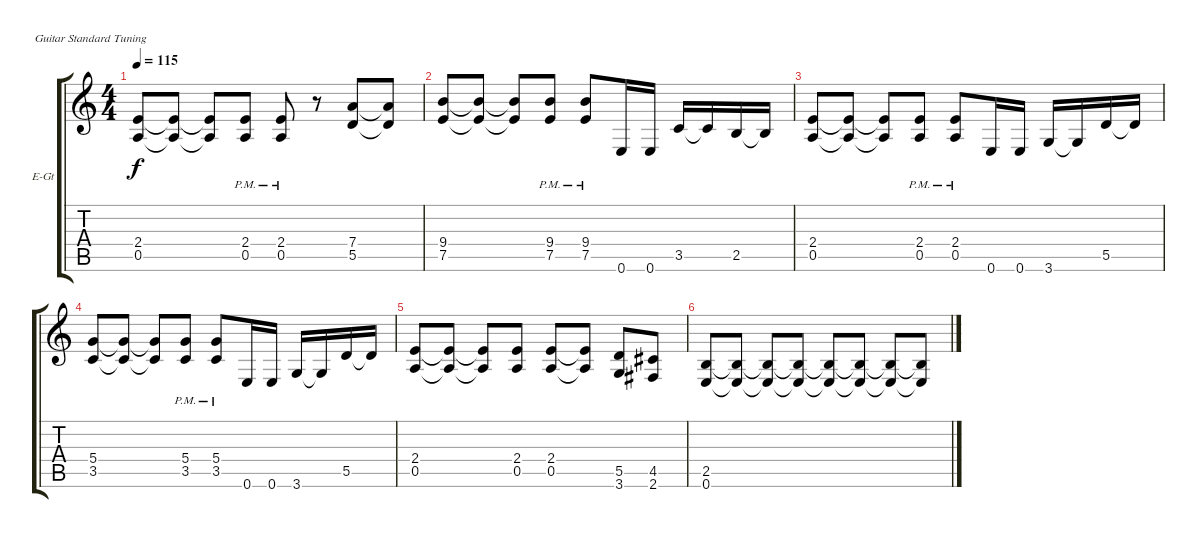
\defaultSystemsLayout 4
\bracketExtendMode groupsimilarinstruments
\firstSystemTrackNameOrientation horizontal
\otherSystemsTrackNameOrientation horizontal
\track ("Electric Guitar" "E-Gt") {instrument distortionguitar}
\staff {score tabs}
\tuning (E4 B3 G3 D3 A2 E2)
\ts (4 4)
\tempo 115
\clef g2
\ks c
(0.5 2.4).8{dy f} (0.5{t} 2.4{t}).8 (0.5{t} 2.4{t}).8 (0.5{pm} 2.4{pm}).8 (0.5{pm} 2.4{pm}).8 r.8 (5.5 7.4).8 (5.5{t} 7.4{t}).8 |
(7.5 9.4).8 (7.5{t} 9.4{t}).8 (7.5{t} 9.4{t}).8 (7.5{pm} 9.4{pm}).8 (7.5{pm} 9.4{pm}).8 0.6.16 0.6.16 3.5.16 3.5{t}.16 2.5.16 2.5{t}.16 |
(0.5 2.4).8 (0.5{t} 2.4{t}).8 (0.5{t} 2.4{t}).8 (0.5{pm} 2.4{pm}).8 (0.5{pm} 2.4{pm}).8 0.6.16 0.6.16 3.6.16 3.6{t}.16 5.5.16 5.5{t}.16 |
(3.5 5.4).8 (3.5{t} 5.4{t}).8 (3.5{t} 5.4{t}).8 (3.5{pm} 5.4{pm}).8 (3.5{pm} 5.4{pm}).8 0.6.16 0.6.16 3.6.16 3.6{t}.16 5.5.16 5.5{t}.16 |
(0.5 2.4).8 (0.5{t} 2.4{t}).8 (0.5{t} 2.4{t}).8 (0.5 2.4).8 (0.5 2.4).8 (0.5{t} 2.4{t}).8 (5.5 3.6).8 (4.5 2.6).8 |
(0.6 2.5).8 (0.6{t} 2.5{t}).8 (0.6{t} 2.5{t}).8 (0.6{t} 2.5{t}).8 (0.6{t} 2.5{t}).8 (0.6{t} 2.5{t}).8 (0.6{t} 2.5{t}).8 (0.6{t} 2.5{t}).8
